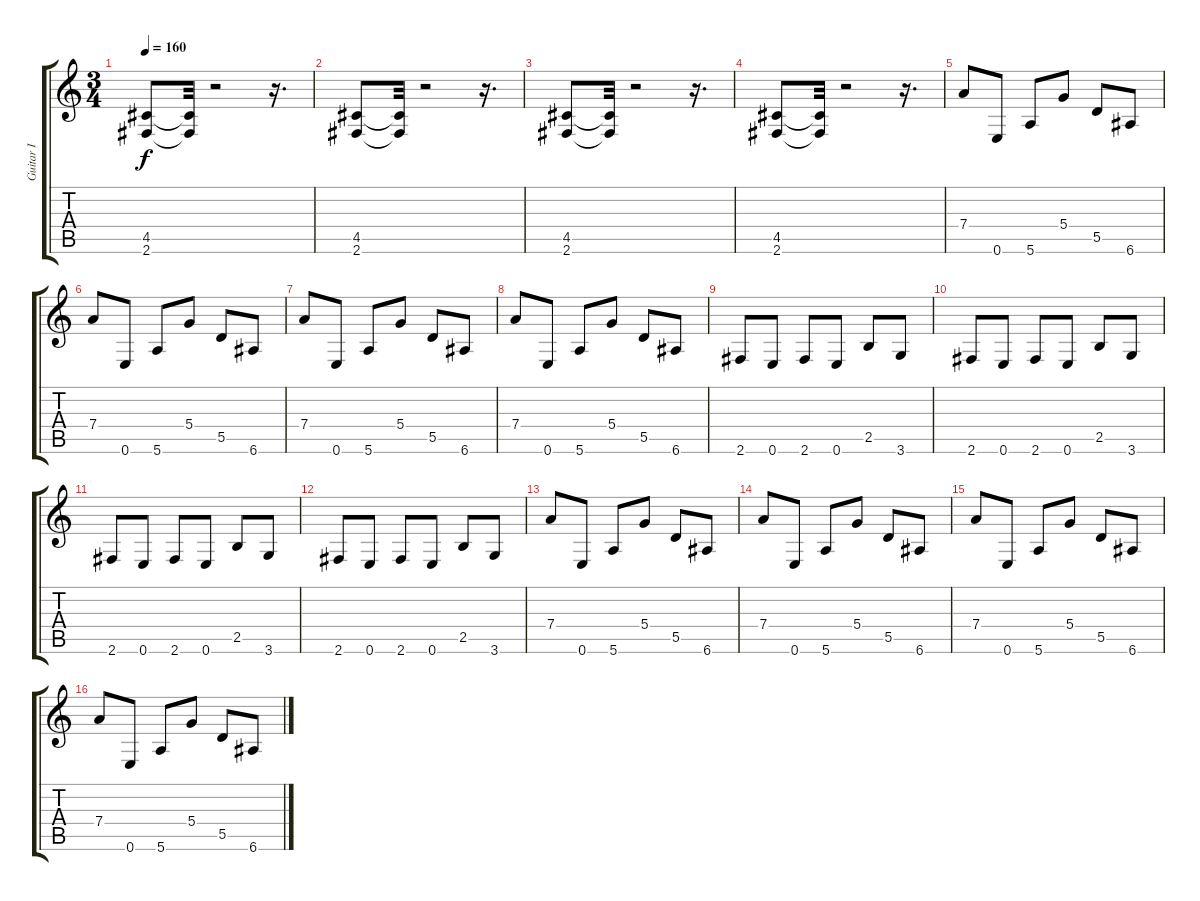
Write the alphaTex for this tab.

\track ("Guitar I" "Guitar I") {instrument distortionguitar}
\staff {score tabs}
\tuning (E4 B3 G3 D3 A2 E2) {hide}
\ts (3 4)
\tempo 160
\clef g2
\ks c
(4.5 2.6).8{dy f} (4.5{t} 2.6{t}).32 r.2 r.16{d} |
(4.5 2.6).8 (4.5{t} 2.6{t}).32 r.2 r.16{d} |
(4.5 2.6).8 (4.5{t} 2.6{t}).32 r.2 r.16{d} |
(4.5 2.6).8 (4.5{t} 2.6{t}).32 r.2 r.16{d} |
7.4.8 0.6.8 5.6.8 5.4.8 5.5.8 6.6.8 |
7.4.8 0.6.8 5.6.8 5.4.8 5.5.8 6.6.8 |
7.4.8 0.6.8 5.6.8 5.4.8 5.5.8 6.6.8 |
7.4.8 0.6.8 5.6.8 5.4.8 5.5.8 6.6.8 |
2.6.8 0.6.8 2.6.8 0.6.8 2.5.8 3.6.8 |
2.6.8 0.6.8 2.6.8 0.6.8 2.5.8 3.6.8 |
2.6.8 0.6.8 2.6.8 0.6.8 2.5.8 3.6.8 |
2.6.8 0.6.8 2.6.8 0.6.8 2.5.8 3.6.8 |
7.4.8 0.6.8 5.6.8 5.4.8 5.5.8 6.6.8 |
7.4.8 0.6.8 5.6.8 5.4.8 5.5.8 6.6.8 |
7.4.8 0.6.8 5.6.8 5.4.8 5.5.8 6.6.8 |
7.4.8 0.6.8 5.6.8 5.4.8 5.5.8 6.6.8
